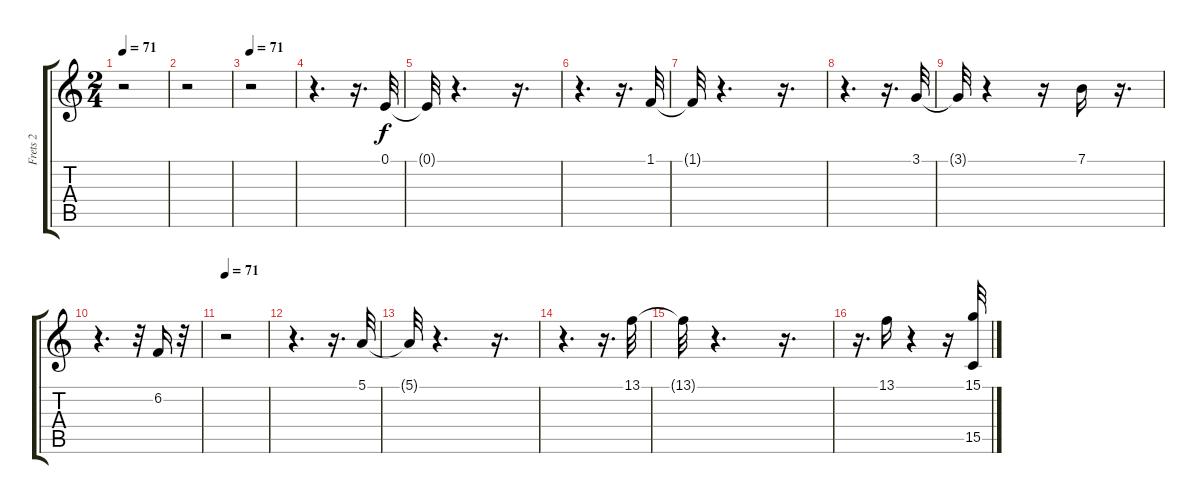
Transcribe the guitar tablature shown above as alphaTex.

\track ("Frets 2" "Frets 2") {instrument guitarfretnoise}
\staff {score tabs}
\tuning (E4 B3 G3 D3 A2 E2) {hide}
\ts (2 4)
\tempo 71
\clef g2
\ks c
r.2{dy f instrument guitarfretnoise} |
r.2 |
\tempo 71
r.2 |
r.4{d} r.16{d} 0.1.32 |
0.1{t}.32 r.4{d} r.16{d} |
r.4{d} r.16{d} 1.1.32 |
1.1{t}.32 r.4{d} r.16{d} |
r.4{d} r.16{d} 3.1.32 |
3.1{t}.32 r.4 r.16 7.1.16 r.16{d} |
r.4{d} r.32 6.2.16 r.32 |
\tempo 71
r.2 |
r.4{d} r.16{d} 5.1.32 |
5.1{t}.32 r.4{d} r.16{d} |
r.4{d} r.16{d} 13.1.32 |
13.1{t}.32 r.4{d} r.16{d} |
r.16{d} 13.1.16 r.4 r.16 (15.1 15.5).32
